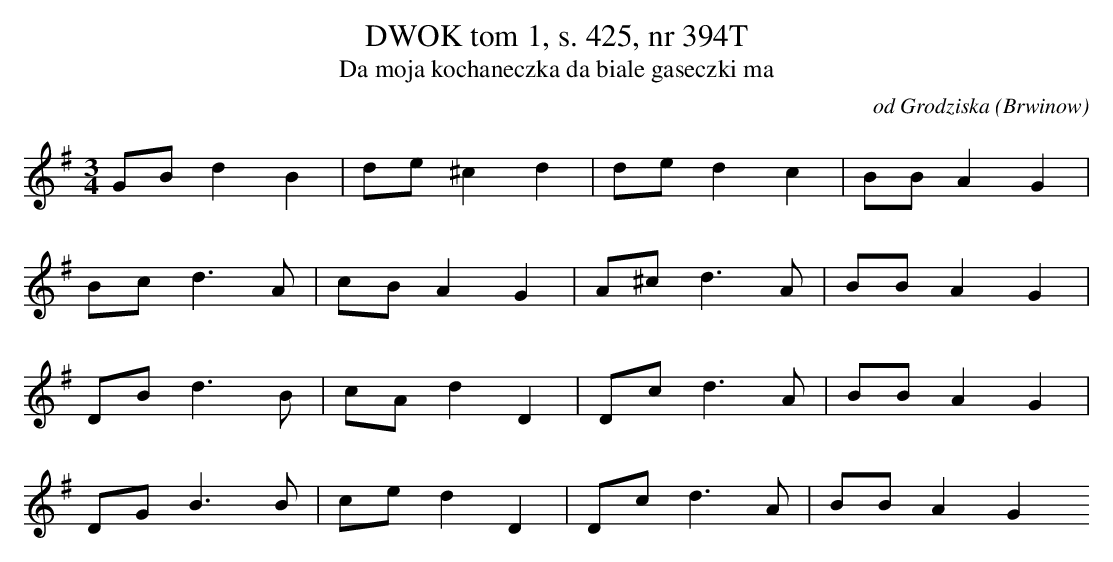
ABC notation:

X:1
T: DWOK tom 1, s. 425, nr 394T
T: Da moja kochaneczka da biale gaseczki ma
O: od Grodziska (Brwinow)
M: 3/4
L: 1/8
K: G
GBd2B2 | de^c2d2 | ded2c2 | BBA2G2 |
Bcd3A | cBA2G2 | A^cd3A | BBA2G2 |
DBd3B | cAd2D2 | Dcd3A | BBA2G2 |
DGB3B | ced2D2 | Dcd3A | BBA2G2
